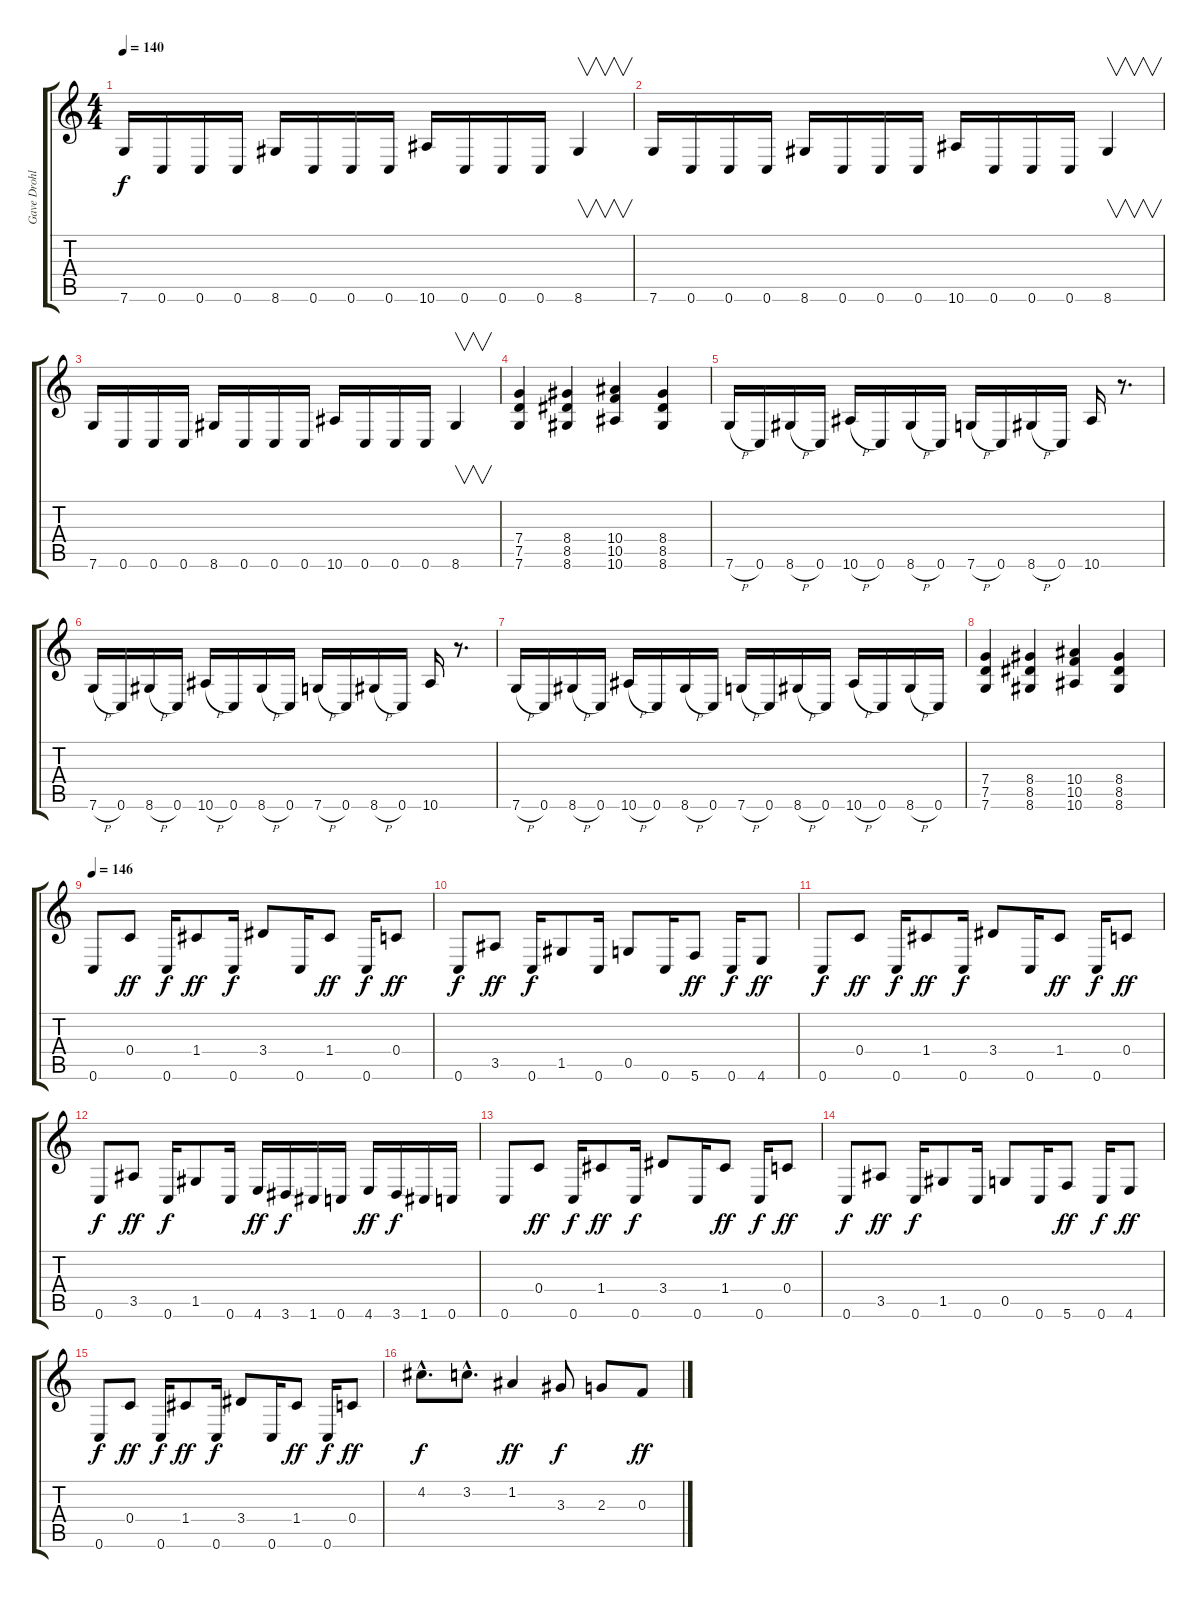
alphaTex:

\track ("Gave Drohl" "Gave Drohl") {instrument distortionguitar}
\staff {score tabs}
\tuning (D4 A3 F3 C3 G2 C2) {hide}
\ts (4 4)
\tempo 140
\clef g2
\ks c
7.6.16{dy f instrument distortionguitar} 0.6.16 0.6.16 0.6.16 8.6.16 0.6.16 0.6.16 0.6.16 10.6.16 0.6.16 0.6.16 0.6.16 8.6.4{v} |
7.6.16 0.6.16 0.6.16 0.6.16 8.6.16 0.6.16 0.6.16 0.6.16 10.6.16 0.6.16 0.6.16 0.6.16 8.6.4{v} |
7.6.16 0.6.16 0.6.16 0.6.16 8.6.16 0.6.16 0.6.16 0.6.16 10.6.16 0.6.16 0.6.16 0.6.16 8.6.4{v} |
(7.4 7.5 7.6).4 (8.4 8.5 8.6).4 (10.4 10.5 10.6).4 (8.4 8.5 8.6).4 |
7.6{h}.16 0.6.16 8.6{h}.16 0.6.16 10.6{h}.16 0.6.16 8.6{h}.16 0.6.16 7.6{h}.16 0.6.16 8.6{h}.16 0.6.16 10.6.16 r.8{d} |
7.6{h}.16 0.6.16 8.6{h}.16 0.6.16 10.6{h}.16 0.6.16 8.6{h}.16 0.6.16 7.6{h}.16 0.6.16 8.6{h}.16 0.6.16 10.6.16 r.8{d} |
7.6{h}.16 0.6.16 8.6{h}.16 0.6.16 10.6{h}.16 0.6.16 8.6{h}.16 0.6.16 7.6{h}.16 0.6.16 8.6{h}.16 0.6.16 10.6{h}.16 0.6.16 8.6{h}.16 0.6.16 |
(7.4 7.5 7.6).4 (8.4 8.5 8.6).4 (10.4 10.5 10.6).4 (8.4 8.5 8.6).4 |
\tempo 146
0.6.8 0.4.8{dy ff} 0.6.16{dy f} 1.4.8{dy ff} 0.6.16{dy f} 3.4.8 0.6.16 1.4.8{dy ff} 0.6.16{dy f} 0.4.8{dy ff} |
0.6.8{dy f} 3.5.8{dy ff} 0.6.16{dy f} 1.5.8 0.6.16 0.5.8 0.6.16 5.6.8{dy ff} 0.6.16{dy f} 4.6.8{dy ff} |
0.6.8{dy f} 0.4.8{dy ff} 0.6.16{dy f} 1.4.8{dy ff} 0.6.16{dy f} 3.4.8 0.6.16 1.4.8{dy ff} 0.6.16{dy f} 0.4.8{dy ff} |
0.6.8{dy f} 3.5.8{dy ff} 0.6.16{dy f} 1.5.8 0.6.16 4.6.16{dy ff} 3.6.16{dy f} 1.6.16 0.6.16 4.6.16{dy ff} 3.6.16{dy f} 1.6.16 0.6.16 |
0.6.8 0.4.8{dy ff} 0.6.16{dy f} 1.4.8{dy ff} 0.6.16{dy f} 3.4.8 0.6.16 1.4.8{dy ff} 0.6.16{dy f} 0.4.8{dy ff} |
0.6.8{dy f} 3.5.8{dy ff} 0.6.16{dy f} 1.5.8 0.6.16 0.5.8 0.6.16 5.6.8{dy ff} 0.6.16{dy f} 4.6.8{dy ff} |
0.6.8{dy f} 0.4.8{dy ff} 0.6.16{dy f} 1.4.8{dy ff} 0.6.16{dy f} 3.4.8 0.6.16 1.4.8{dy ff} 0.6.16{dy f} 0.4.8{dy ff} |
4.2{hac}.8{d dy f} 3.2{hac}.8{d} 1.2.4{dy ff} 3.3.8{dy f} 2.3.8 0.3.8{dy ff}
